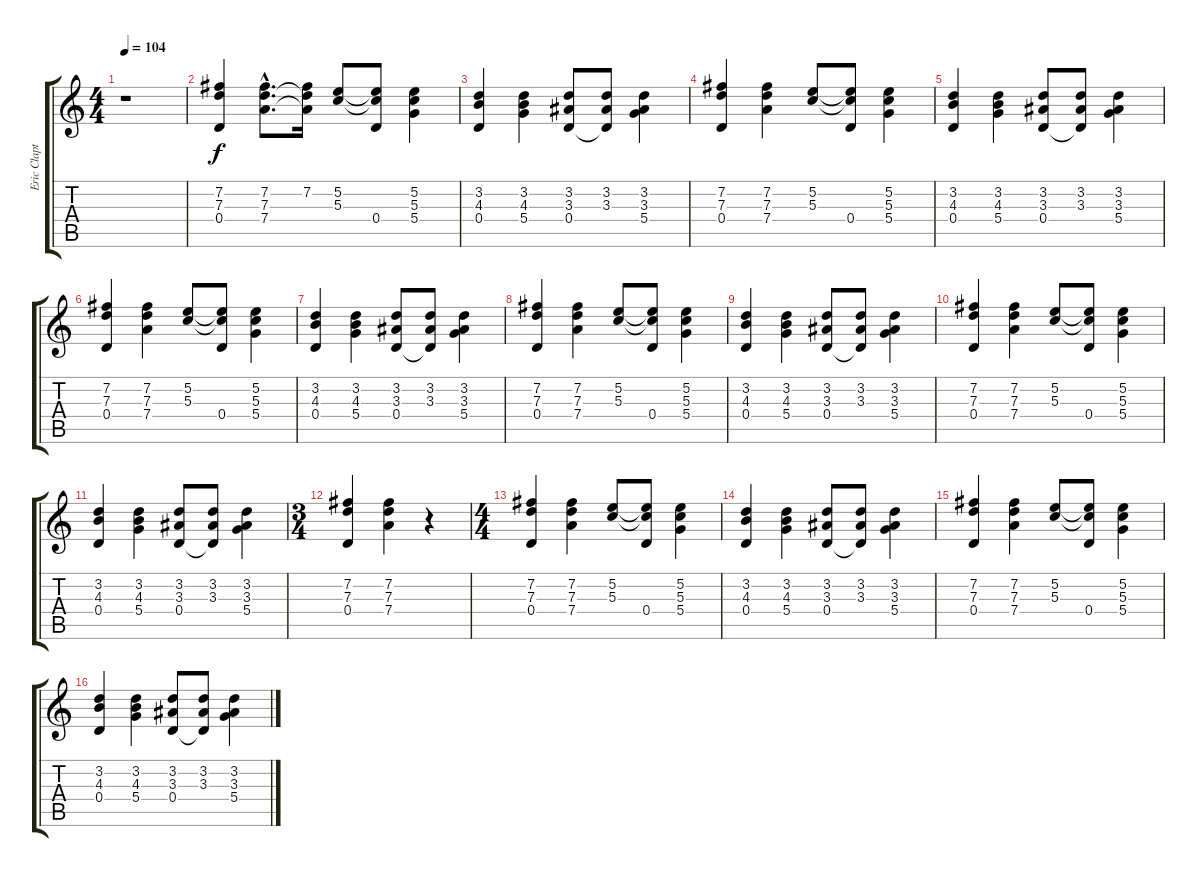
\track ("Eric Clapton(Rhythm)" "Eric Clapt") {instrument distortionguitar}
\staff {score tabs}
\tuning (E4 B3 G3 D3 A2 E2) {hide}
\ts (4 4)
\tempo 104
\clef g2
\ks c
r.1{dy f} |
(7.2 7.3 0.4).4 (7.2{hac} 7.3{hac} 7.4{hac}).8{d} (7.2 7.3{t} 7.4{t}).16 (5.2 5.3).8 (5.2{t} 5.3{t} 0.4).8 (5.2 5.3 5.4).4 |
(3.2 4.3 0.4).4 (3.2 4.3 5.4).4 (3.2 3.3 0.4).8 (3.2 3.3 0.4{t}).8 (3.2 3.3 5.4).4 |
(7.2 7.3 0.4).4 (7.2 7.3 7.4).4 (5.2 5.3).8 (5.2{t} 5.3{t} 0.4).8 (5.2 5.3 5.4).4 |
(3.2 4.3 0.4).4 (3.2 4.3 5.4).4 (3.2 3.3 0.4).8 (3.2 3.3 0.4{t}).8 (3.2 3.3 5.4).4 |
(7.2 7.3 0.4).4 (7.2 7.3 7.4).4 (5.2 5.3).8 (5.2{t} 5.3{t} 0.4).8 (5.2 5.3 5.4).4 |
(3.2 4.3 0.4).4 (3.2 4.3 5.4).4 (3.2 3.3 0.4).8 (3.2 3.3 0.4{t}).8 (3.2 3.3 5.4).4 |
(7.2 7.3 0.4).4 (7.2 7.3 7.4).4 (5.2 5.3).8 (5.2{t} 5.3{t} 0.4).8 (5.2 5.3 5.4).4 |
(3.2 4.3 0.4).4 (3.2 4.3 5.4).4 (3.2 3.3 0.4).8 (3.2 3.3 0.4{t}).8 (3.2 3.3 5.4).4 |
(7.2 7.3 0.4).4 (7.2 7.3 7.4).4 (5.2 5.3).8 (5.2{t} 5.3{t} 0.4).8 (5.2 5.3 5.4).4 |
(3.2 4.3 0.4).4 (3.2 4.3 5.4).4 (3.2 3.3 0.4).8 (3.2 3.3 0.4{t}).8 (3.2 3.3 5.4).4 |
\ts (3 4)
(7.2 7.3 0.4).4 (7.2 7.3 7.4).4 r.4 |
\ts (4 4)
(7.2 7.3 0.4).4 (7.2 7.3 7.4).4 (5.2 5.3).8 (5.2{t} 5.3{t} 0.4).8 (5.2 5.3 5.4).4 |
(3.2 4.3 0.4).4 (3.2 4.3 5.4).4 (3.2 3.3 0.4).8 (3.2 3.3 0.4{t}).8 (3.2 3.3 5.4).4 |
(7.2 7.3 0.4).4 (7.2 7.3 7.4).4 (5.2 5.3).8 (5.2{t} 5.3{t} 0.4).8 (5.2 5.3 5.4).4 |
(3.2 4.3 0.4).4 (3.2 4.3 5.4).4 (3.2 3.3 0.4).8 (3.2 3.3 0.4{t}).8 (3.2 3.3 5.4).4
